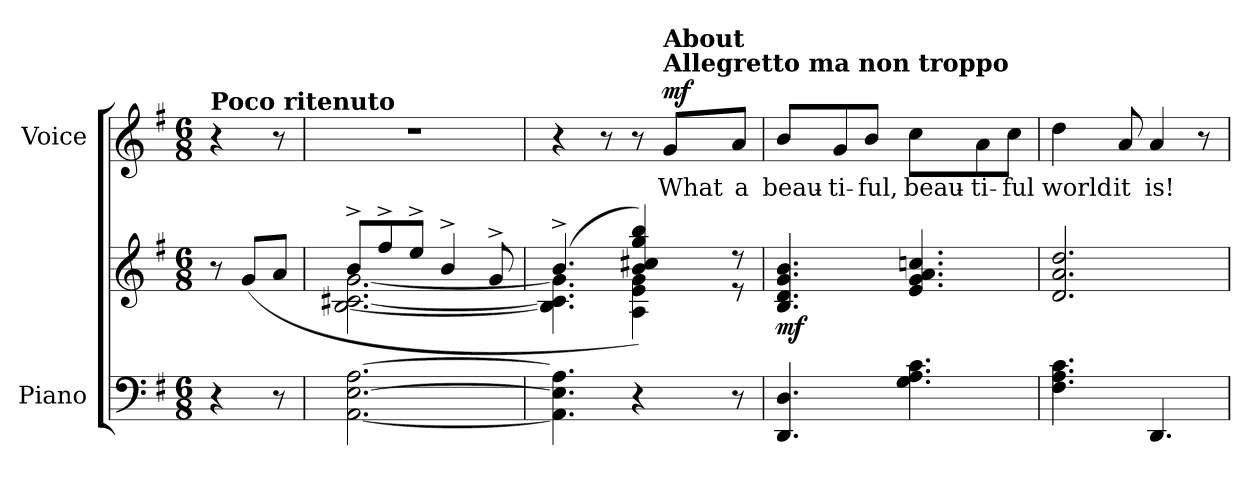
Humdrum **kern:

**kern	**kern	**dynam	**kern	**text	**dynam
*part2	*part2	*part2	*part1	*part1	*part1
*staff3	*staff2	*staff2/3	*staff1	*staff1	*staff1
*I"Piano	*	*	*I"Voice	*	*
*I'Pno	*	*	*	*	*
*clefF4	*clefG2	*	*clefG2	*	*
*k[f#]	*k[f#]	*	*k[f#]	*	*
*M6/8	*M6/8	*	*M6/8	*	*
=1	=1	=1	=1	=1	=1
!	!	!	!LO:TX:a:B:t=Poco ritenuto	!	!
4r	8r	.	4r	.	.
!	!	!LO:DY:b	!	!	!
!	!	!LO:DY:n=1:b	!	!	!
.	(8g/L	f other-dynamics	.	.	.
8r	8a/J	.	8r	.	.
=2	=2	=2	=2	=2	=2
*	*^	*	*	*	*
[2.AA\ [2.E\ [2.A\	8b^/L	[2.B\ [2.c#X\ [2.g\	.	2.r	.	.
.	8ff#^/	.	.	.	.	.
.	8ee^/J	.	.	.	.	.
.	4b^/	.	.	.	.	.
.	8g^/	.	.	.	.	.
=3	=3	=3	=3	=3	=3	=3
4.AA\] 4.E\] 4.A\]	(4.b^/	4.B\] 4.c#\] 4.g\]	.	4r	.	.
.	.	.	.	8r	.	.
4r	4b/ 4cc#X/ 4gg/ 4bb/))	(4A\ 4e\ 4g\	.	8r	.	.
*	*	*	*	*MM126	*	*
!	!	!	!	!LO:TX:a:B:t=Allegretto ma non troppo	!	!
!	!	!	!	!LO:TX:a:B:t=About	!	!
!	!	!	!	!	!	!LO:DY:a
.	.	.	.	8g/L	What	mf
8r	8r	8r	.	8a/J	a	.
=4	=4	=4	=4	=4	=4	=4
!	!	!	!LO:DY:b	!	!	!
*	*v	*v	*	*	*	*
4.DD/ 4.D/	4.B/ 4.d/ 4.g/ 4.b/	mf	8b/L	beau-	.
.	.	.	8g/	-ti-	.
.	.	.	8b/J	-ful,	.
4.G\ 4.A\ 4.c\	4.e/ 4.g/ 4.a/ 4.ccni/	.	8cc\L	beau-	.
.	.	.	8a\	-ti-	.
.	.	.	8cc\J	-ful	.
=5	=5	=5	=5	=5	=5
4.F#\ 4.A\ 4.c\	2.d/ 2.a/ 2.dd/	.	4dd\	world	.
.	.	.	8a/	it	.
4.DD/	.	.	4a/	is!	.
.	.	.	8r	.	.
=	=	=	=	=	=
*-	*-	*-	*-	*-	*-
